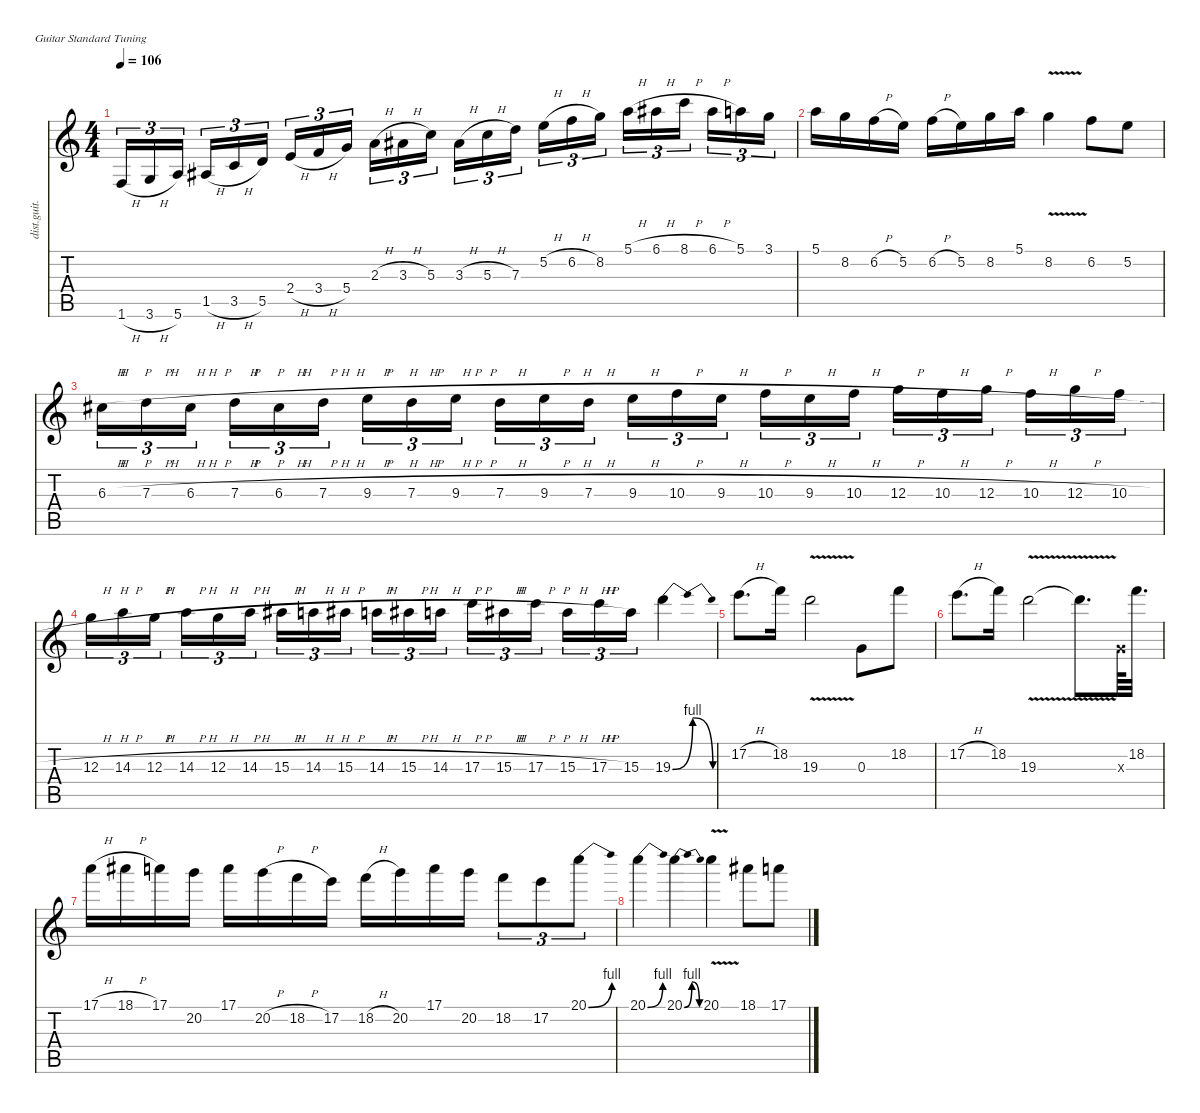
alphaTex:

\defaultSystemsLayout 4
\hideDynamics
\bracketExtendMode nobrackets
\track ("Randy Rhoads (Solo)" "dist.guit.") {instrument distortionguitar}
\staff {score tabs}
\tuning (E4 B3 G3 D3 A2 E2)
\ts (4 4)
\tempo 106
\clef g2
\ks c
1.6{h}.16{tu (3 2) dy f beam Up} 3.6{h}.16{tu (3 2) beam Up} 5.6.16{tu (3 2) beam Up} 1.5{h acc #}.16{tu (3 2) beam Up} 3.5{h}.16{tu (3 2) beam Up} 5.5.16{tu (3 2) beam Up} 2.4{h}.16{tu (3 2) beam Up} 3.4{h}.16{tu (3 2) beam Up} 5.4.16{tu (3 2) beam Up} 2.3{h}.16{tu (3 2) beam Down} 3.3{h acc #}.16{tu (3 2) beam Down} 5.3.16{tu (3 2) beam Down} 3.3{h acc #}.16{tu (3 2) beam Down} 5.3{h}.16{tu (3 2) beam Down} 7.3.16{tu (3 2) beam Down} 5.2{h}.16{tu (3 2) beam Down} 6.2{h}.16{tu (3 2) beam Down} 8.2.16{tu (3 2) beam Down} 5.1{h}.16{tu (3 2) beam Down} 6.1{h acc #}.16{tu (3 2) beam Down} 8.1{h}.16{tu (3 2) beam Down} 6.1{h acc #}.16{tu (3 2) beam Down} 5.1.16{tu (3 2) beam Down} 3.1.16{tu (3 2) beam Down} |
5.1.16{beam Down} 8.2.16{beam Down} 6.2{h}.16{beam Down} 5.2.16{beam Down} 6.2{h}.16{beam Down} 5.2.16{beam Down} 8.2.16{beam Down} 5.1.16{beam Down} 8.2{v}.4{beam Down} 6.2.8{beam Down} 5.2.8{beam Down} |
6.3{h acc #}.16{tu (3 2) beam Down} 7.3{h}.16{tu (3 2) beam Down} 6.3{h acc #}.16{tu (3 2) beam Down} 7.3{h}.16{tu (3 2) beam Down} 6.3{h acc #}.16{tu (3 2) beam Down} 7.3{h}.16{tu (3 2) beam Down} 9.3{h}.16{tu (3 2) beam Down} 7.3{h}.16{tu (3 2) beam Down} 9.3{h}.16{tu (3 2) beam Down} 7.3{h}.16{tu (3 2) beam Down} 9.3{h}.16{tu (3 2) beam Down} 7.3{h}.16{tu (3 2) beam Down} 9.3{h}.16{tu (3 2) beam Down} 10.3{h}.16{tu (3 2) beam Down} 9.3{h}.16{tu (3 2) beam Down} 10.3{h}.16{tu (3 2) beam Down} 9.3{h}.16{tu (3 2) beam Down} 10.3{h}.16{tu (3 2) beam Down} 12.3{h}.16{tu (3 2) beam Down} 10.3{h}.16{tu (3 2) beam Down} 12.3{h}.16{tu (3 2) beam Down} 10.3{h}.16{tu (3 2) beam Down} 12.3{h}.16{tu (3 2) beam Down} 10.3{h}.16{tu (3 2) beam Down} |
12.3{h}.16{tu (3 2) beam Down} 14.3{h}.16{tu (3 2) beam Down} 12.3{h}.16{tu (3 2) beam Down} 14.3{h}.16{tu (3 2) beam Down} 12.3{h}.16{tu (3 2) beam Down} 14.3{h}.16{tu (3 2) beam Down} 15.3{h acc #}.16{tu (3 2) beam Down} 14.3{h}.16{tu (3 2) beam Down} 15.3{h acc #}.16{tu (3 2) beam Down} 14.3{h}.16{tu (3 2) beam Down} 15.3{h acc #}.16{tu (3 2) beam Down} 14.3{h}.16{tu (3 2) beam Down} 17.3{h}.16{tu (3 2) beam Down} 15.3{h acc #}.16{tu (3 2) beam Down} 17.3{h}.16{tu (3 2) beam Down} 15.3{h acc #}.16{tu (3 2) beam Down} 17.3{h}.16{tu (3 2) beam Down} 15.3{acc #}.16{tu (3 2) beam Down} 19.3{be (bendrelease 0 0 15 4 30 4 45 0)}.4{beam Down} |
17.2{h}.8{d beam Down} 18.2.16{beam Down} 19.3{v}.2{beam Down} 0.3.8{beam Down} 18.2.8{beam Down} |
17.2{h}.8{d beam Down} 18.2.16{beam Down} 19.3{v}.2{beam Down} 19.3{v t}.8{d beam Down} 0.3{x}.64{beam Down} 18.2.32{d beam Down} |
17.1{h}.16{beam Down} 18.1{h acc #}.16{beam Down} 17.1.16{beam Down} 20.2.16{beam Down} 17.1.16{beam Down} 20.2{h}.16{beam Down} 18.2{h}.16{beam Down} 17.2.16{beam Down} 18.2{h}.16{beam Down} 20.2.16{beam Down} 17.1.16{beam Down} 20.2.16{beam Down} 18.2.8{tu (3 2) beam Down} 17.2.8{tu (3 2) beam Down} 20.1{be (bend 0 0 30 4)}.8{tu (3 2) beam Down} |
20.1{be (bend 0 0 30 4)}.4{beam Down} 20.1{be (bendrelease 0 0 15 4 30 4 45 0)}.4{beam Down} 20.1{v}.4{beam Down} 18.1{acc #}.8{beam Down} 17.1.8{beam Down}
